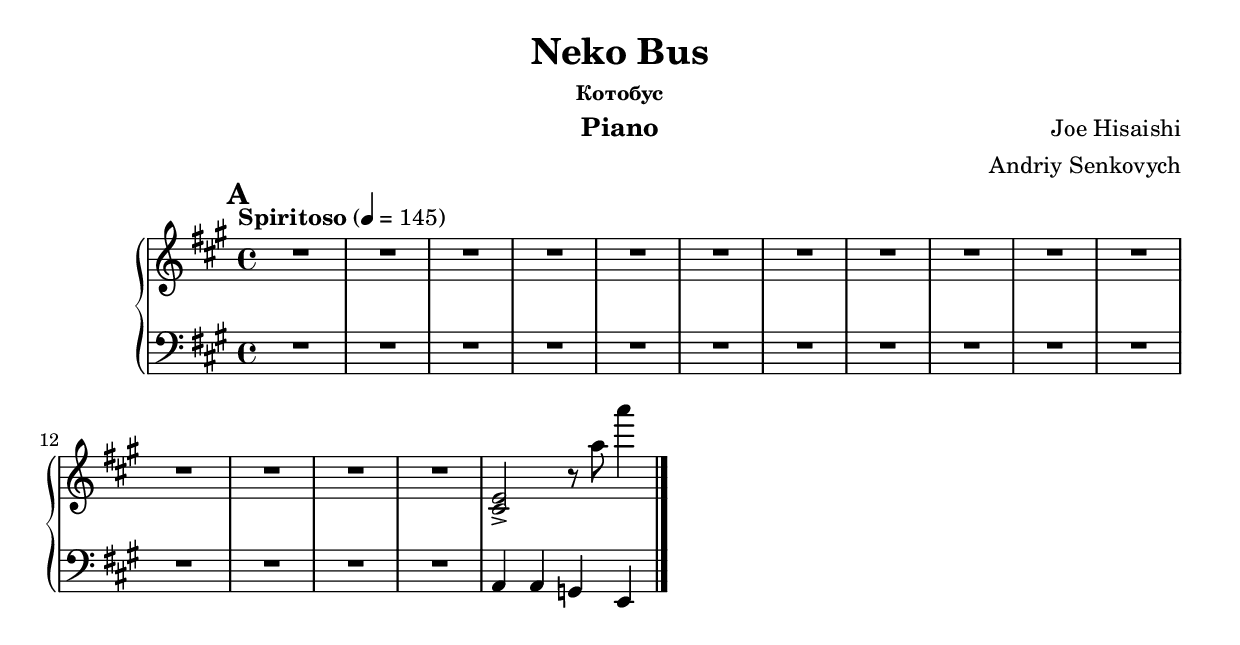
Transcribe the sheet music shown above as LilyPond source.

\include "src/header.ly"

\header {
    instrument = "Piano"
}

\include "src/settings.ly"
pianoLHand = \relative c' {
  \tag #'part \defaultTempo \defaultKey \defaultTime
  \clef treble
  \tag #'part \mark \default
  R1*15

  <cis e>2-> r8 a''8 a'4

  \bar "|."
}

pianoRHand = \relative c {
  \defaultKey
  \clef bass

  \tag #'part \mark \default
  R1*15

  a4 a g e
  \bar "|."
}


\score {
  \new Score {
    \set Score.markFormatter = #format-mark-box-numbers
    \new PianoStaff <<
      \set PianoStaff.midiInstrument = "acoustic grand"
      \keepWithTag #'part \pianoLHand
      \keepWithTag #'part \pianoRHand
    >>
  }
  \layout {
    \include "src/layout.ly"
  }
  \midi {}
}
\paper {
}
